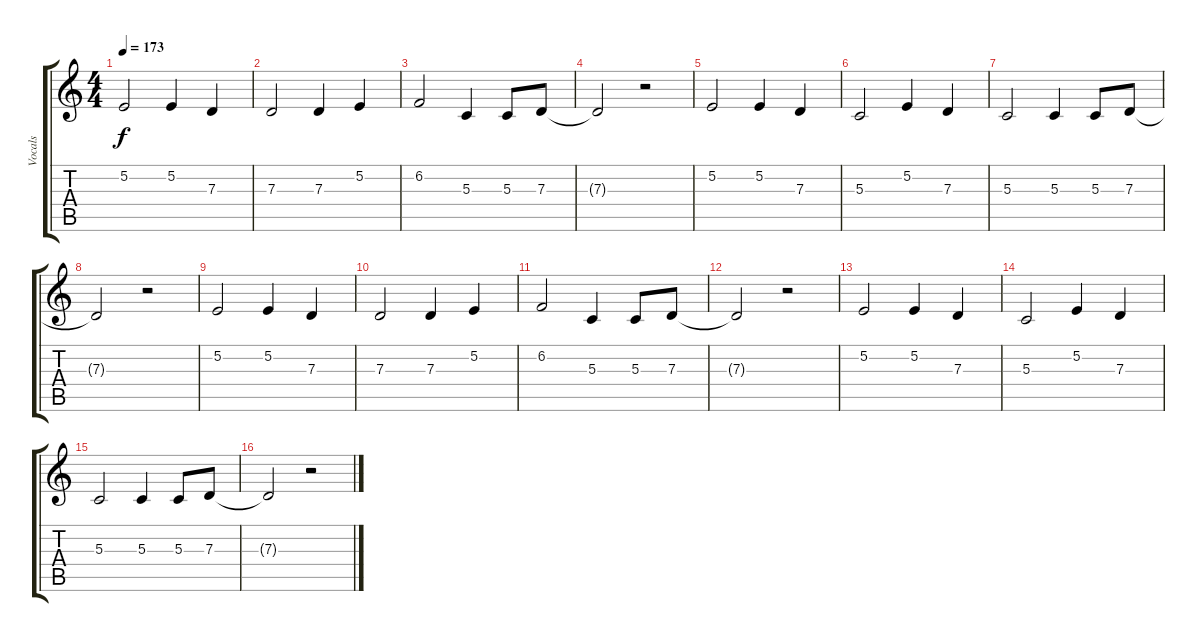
\track ("Vocals" "Vocals") {instrument altosax}
\staff {score tabs}
\tuning (E4 B3 G3 D3 A2 E2) {hide}
\ts (4 4)
\tempo 173
\clef g2
\ks c
5.2.2{dy f} 5.2.4 7.3.4 |
7.3.2 7.3.4 5.2.4 |
6.2.2 5.3.4 5.3.8 7.3.8 |
7.3{t}.2 r.2 |
5.2.2 5.2.4 7.3.4 |
5.3.2 5.2.4 7.3.4 |
5.3.2 5.3.4 5.3.8 7.3.8 |
7.3{t}.2 r.2 |
5.2.2 5.2.4 7.3.4 |
7.3.2 7.3.4 5.2.4 |
6.2.2 5.3.4 5.3.8 7.3.8 |
7.3{t}.2 r.2 |
5.2.2 5.2.4 7.3.4 |
5.3.2 5.2.4 7.3.4 |
5.3.2 5.3.4 5.3.8 7.3.8 |
7.3{t}.2 r.2
